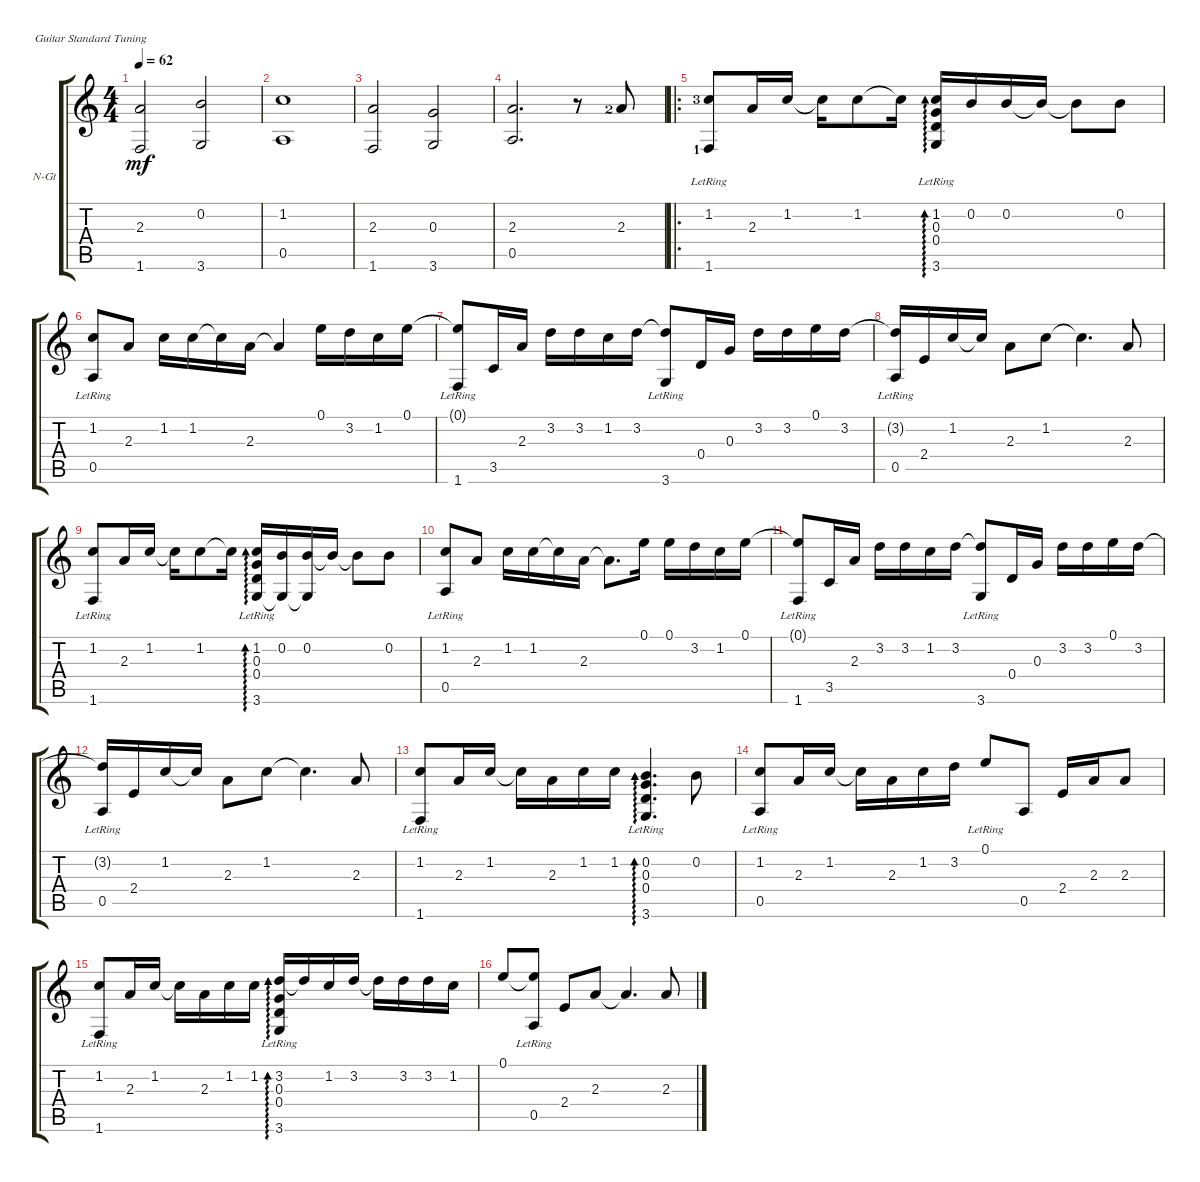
\defaultSystemsLayout 4
\bracketExtendMode groupsimilarinstruments
\firstSystemTrackNameOrientation horizontal
\otherSystemsTrackNameOrientation horizontal
\track ("Nylon Guitar" "N-Gt") {instrument acousticguitarnylon}
\staff {score tabs}
\tuning (E4 B3 G3 D3 A2 E2)
\ts (4 4)
\tempo 62
\clef g2
\ks c
(1.6 2.3).2{dy mf instrument acousticguitarnylon} (3.6 0.2).2 |
(1.2 0.5).1 |
(1.6 2.3).2 (0.3 3.6).2 |
(0.5 2.3).2{d} r.8 2.3{lf 3}.8 |
\ro
(1.2{lf 4} 1.6{lr lf 2}).8 2.3.16 1.2.16 1.2{t}.16 1.2.8 1.2{t}.16 (1.2 3.6{lr} 0.3 0.4).16{ad 0} 0.2.16 0.2.16 0.2{t}.16 0.2{t}.8 0.2.8 |
(1.2 0.5{lr}).8 2.3.8 1.2.16 1.2.16 1.2{t}.16 2.3.16 2.3{t}.4 0.1.16 3.2.16 1.2.16 0.1.16 |
(0.1{t} 1.6{lr}).8 3.5.16 2.3.16 3.2.16 3.2.16 1.2.16 3.2.16 (3.2{t} 3.6{lr}).8 0.4.16 0.3.16 3.2.16 3.2.16 0.1.16 3.2.16 |
(3.2{t} 0.5{lr}).16 2.4.16 1.2.16 1.2{t}.16 2.3.8 1.2.8 1.2{t}.4{d} 2.3.8 |
(1.2 1.6{lr}).8 2.3.16 1.2.16 1.2{t}.16 1.2.8 1.2{t}.16 (1.2 3.6{lr} 0.3 0.4).16{ad 0} (0.2 3.6{t}).16 (0.2 3.6{t}).16 0.2{t}.16 0.2{t}.8 0.2.8 |
(1.2 0.5{lr}).8 2.3.8 1.2.16 1.2.16 1.2{t}.16 2.3.16 2.3{t}.8{d} 0.1.16 0.1.16 3.2.16 1.2.16 0.1.16 |
(0.1{t} 1.6{lr}).8 3.5.16 2.3.16 3.2.16 3.2.16 1.2.16 3.2.16 (3.2{t} 3.6{lr}).8 0.4.16 0.3.16 3.2.16 3.2.16 0.1.16 3.2.16 |
(3.2{t} 0.5{lr}).16 2.4.16 1.2.16 1.2{t}.16 2.3.8 1.2.8 1.2{t}.4{d} 2.3.8 |
(1.2 1.6{lr}).8 2.3.16 1.2.16 1.2{t}.16 2.3.16 1.2.16 1.2.16 (0.2 3.6{lr} 0.3 0.4).4{d ad 0} 0.2.8 |
(1.2 0.5{lr}).8 2.3.16 1.2.16 1.2{t}.16 2.3.16 1.2.16 3.2.16 0.1{lr}.8 0.5.8 2.4.16 2.3.16 2.3.8 |
(1.2 1.6{lr}).8 2.3.16 1.2.16 1.2{t}.16 2.3.16 1.2.16 1.2.16 (3.2 0.3 0.4 3.6{lr}).16{ad 0} 3.2{t}.16 1.2.16 3.2.16 3.2{t}.16 3.2.16 3.2.16 1.2.16 |
0.1.8 (0.1{t} 0.5{lr}).8 2.4.8 2.3.8 2.3{t}.4{d} 2.3.8
